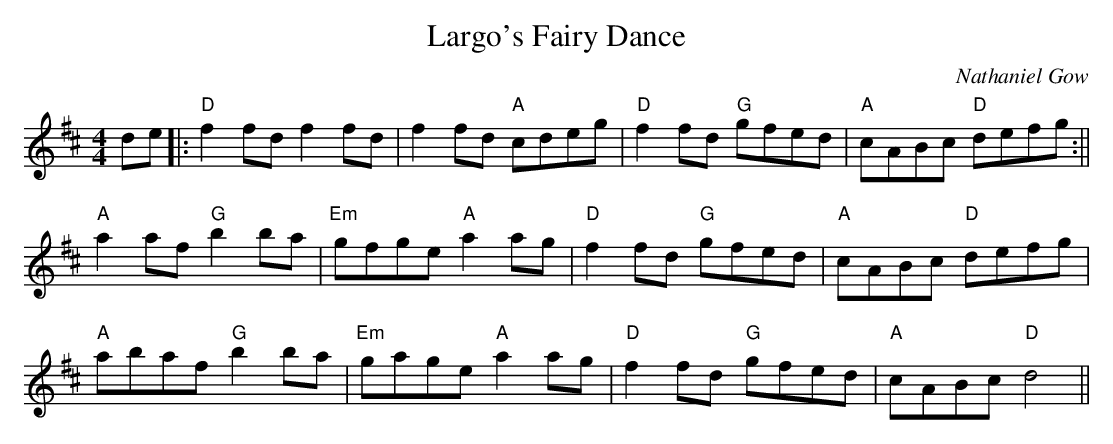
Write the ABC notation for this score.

X:1
T:Largo's Fairy Dance
M:4/4
L:1/8
C:Nathaniel Gow
K:D
de|:"D"f2 fd f2 fd|f2 fd "A"cdeg|"D"f2 fd "G"gfed|"A"cABc "D"defg:||
"A"a2 af "G"b2 ba|"Em"gfge "A"a2 ag|"D"f2 fd "G"gfed|"A"cABc "D"defg|
"A"abaf "G"b2 ba|"Em"gage "A"a2 ag|"D"f2 fd "G"gfed|"A"cABc "D"d4||
